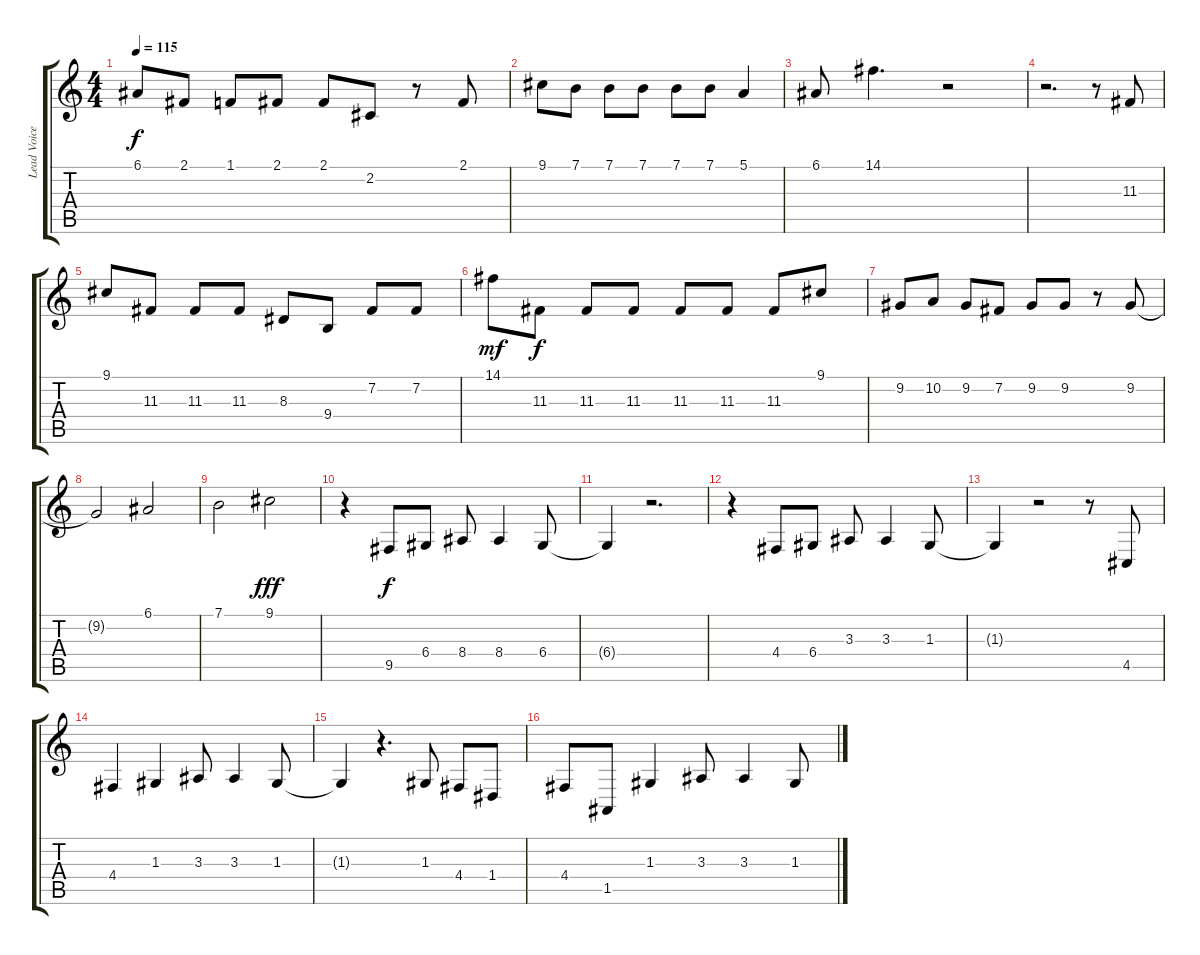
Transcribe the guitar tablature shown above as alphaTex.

\track ("Lead Voice" "Lead Voice") {instrument oboe}
\staff {score tabs}
\tuning (E4 B3 G3 D3 A2 E2) {hide}
\ts (4 4)
\tempo 115
\clef g2
\ks c
6.1.8{dy f} 2.1.8 1.1.8 2.1.8 2.1.8 2.2.8 r.8 2.1.8 |
9.1.8 7.1.8 7.1.8 7.1.8 7.1.8 7.1.8 5.1.4 |
6.1.8 14.1.4{d} r.2 |
r.2{d} r.8 11.3.8 |
9.1.8 11.3.8 11.3.8 11.3.8 8.3.8 9.4.8 7.2.8 7.2.8 |
14.1.8{dy mf} 11.3.8{dy f} 11.3.8 11.3.8 11.3.8 11.3.8 11.3.8 9.1.8 |
9.2.8 10.2.8 9.2.8 7.2.8 9.2.8 9.2.8 r.8 9.2.8 |
9.2{t}.2 6.1.2 |
7.1.2 9.1.2{dy fff} |
r.4 9.5.8{dy f} 6.4.8 8.4.8 8.4.4 6.4.8 |
6.4{t}.4 r.2{d} |
r.4 4.4.8 6.4.8 3.3.8 3.3.4 1.3.8 |
1.3{t}.4 r.2 r.8 4.5.8 |
4.4.4 1.3.4 3.3.8 3.3.4 1.3.8 |
1.3{t}.4 r.4{d} 1.3.8 4.4.8 1.4.8 |
4.4.8 1.5.8 1.3.4 3.3.8 3.3.4 1.3.8
